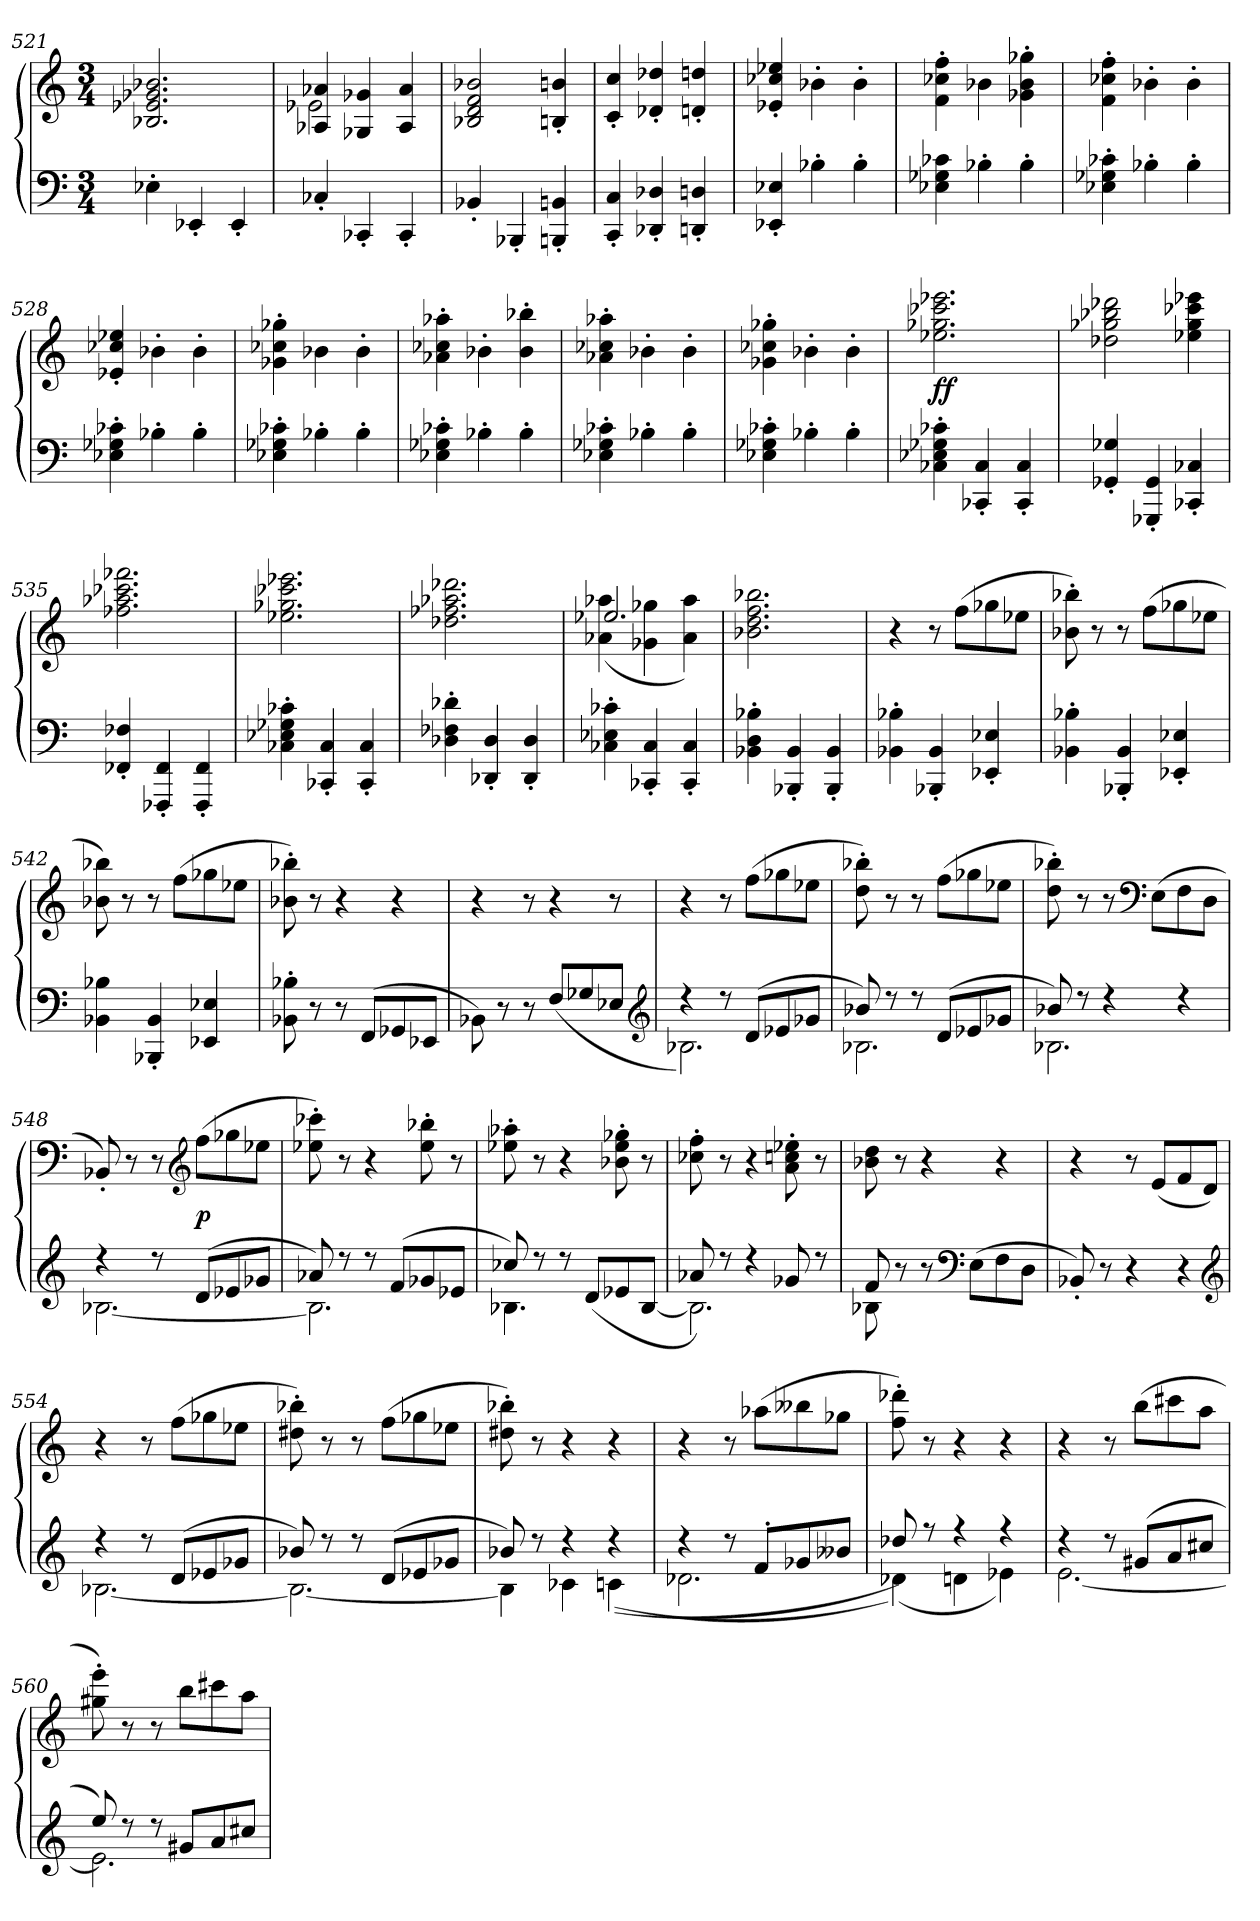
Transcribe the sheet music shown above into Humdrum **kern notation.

**kern	**kern	**dynam
*part1	*part1	*part1
*staff2	*staff1	*staff1/2
*clefF4	*clefG2	*
*k[]	*k[]	*
*M3/4	*M3/4	*
=521	=521	=521
4E-X'\	2.B-X/ 2.e-X/ 2.g-X/ 2.b-X/	.
4EE-X'/	.	.
4EE-'/	.	.
=522	=522	=522
*	*^	*
4C-X'/	4A-X/ 4a-X/	2e-X\	.
4CC-X'/	4G-X/ 4g-X/	.	.
4CC-'/	4A-/ 4a-/	4ryy	.
*	*v	*v	*
=523	=523	=523
4BB-X'/	2B-X/ 2d/ 2f/ 2b-X/	.
4BBB-X'/	.	.
4BBBn'/ 4BBn'/	4Bn'/ 4bn'/	.
=524	=524	=524
4CC'/ 4C'/	4c'/ 4cc'/	.
4DD-X'/ 4D-X'/	4d-X'/ 4dd-X'/	.
4DDn'/ 4Dn'/	4dn'/ 4ddn'/	.
=525	=525	=525
4EE-X'/ 4E-X'/	4e-X'/ 4cc-X'/ 4ee-X'/	.
4B-X'\	4b-X'\	.
4B-'\	4b-'\	.
=526	=526	=526
4E-X\ 4G-X\ 4c-X\	4f'\ 4cc-X'\ 4ff'\	.
4B-X'\	4b-X\	.
4B-'\	4g-X'\ 4b-'\ 4gg-X'\	.
=527	=527	=527
4E-X'\ 4G-X'\ 4c-X'\	4f'\ 4cc-X'\ 4ff'\	.
4B-X'\	4b-X'\	.
4B-'\	4b-'\	.
=528	=528	=528
4E-X'\ 4G-X'\ 4c-X'\	4e-X'/ 4cc-X'/ 4ee-X'/	.
4B-X'\	4b-X'\	.
4B-'\	4b-'\	.
=529	=529	=529
4E-X'\ 4G-X'\ 4c-X'\	4g-X'\ 4cc-X'\ 4gg-X'\	.
4B-X'\	4b-X\	.
4B-'\	4b-'\	.
=530	=530	=530
4E-X'\ 4G-X'\ 4c-X'\	4a-X'\ 4cc-X'\ 4aa-X'\	.
4B-X'\	4b-X'\	.
4B-'\	4b-'\ 4bb-X'\	.
=531	=531	=531
4E-X'\ 4G-X'\ 4c-X'\	4a-X'\ 4cc-X'\ 4aa-X'\	.
4B-X'\	4b-X'\	.
4B-'\	4b-'\	.
=532	=532	=532
4E-X'\ 4G-X'\ 4c-X'\	4g-X'\ 4cc-X'\ 4gg-X'\	.
4B-X'\	4b-X'\	.
4B-'\	4b-'\	.
=533	=533	=533
4C-X'\ 4E-X'\ 4G-X'\ 4c-X'\	2.ee-X\ 2.gg-X\ 2.ccc-X\ 2.eee-X\	ff
4CC-X'/ 4C-'/	.	.
4CC-'/ 4C-'/	.	.
=534	=534	=534
4GG-X'/ 4G-X'/	2dd-X\ 2gg-X\ 2bb-X\ 2ddd-X\	.
4GGG-X'/ 4GG-'/	.	.
4CC-X'/ 4C-X'/	4ee-X\ 4gg-\ 4ccc-X\ 4eee-X\	.
=535	=535	=535
4FF-X'/ 4F-X'/	2.ff-X\ 2.aa-X\ 2.ccc-X\ 2.fff-X\	.
4FFF-X'/ 4FF-'/	.	.
4FFF-'/ 4FF-'/	.	.
=536	=536	=536
4C-X'\ 4E-X'\ 4G-X'\ 4c-X'\	2.ee-X\ 2.gg-X\ 2.ccc-X\ 2.eee-X\	.
4CC-X'/ 4C-'/	.	.
4CC-'/ 4C-'/	.	.
=537	=537	=537
4D-X'\ 4F-X'\ 4d-X'\	2.dd-X\ 2.ff-X\ 2.aa-X\ 2.ddd-X\	.
4DD-X'/ 4D-'/	.	.
4DD-'/ 4D-'/	.	.
=538	=538	=538
*	*^	*
4C-X'\ 4E-X'\ 4c-X'\	2.ee-X/	(4a-X\ 4aa-X\	.
4CC-X'/ 4C-'/	.	4g-X\ 4gg-X\	.
4CC-'/ 4C-'/	.	4a-\ 4aa-\)	.
*	*v	*v	*
=539	=539	=539
4BB-X'\ 4D'\ 4B-X'\	2.b-X\ 2.dd\ 2.ff\ 2.bb-X\	.
4BBB-X'/ 4BB-'/	.	.
4BBB-'/ 4BB-'/	.	.
=540	=540	=540
4BB-X'\ 4B-X'\	4r	.
4BBB-X'/ 4BB-'/	8r	.
.	(8ff\L	.
4EE-X'/ 4E-X'/	8gg-X\	.
.	8ee-X\J	.
=541	=541	=541
4BB-X'\ 4B-X'\	8b-X'\ 8bb-X'\)	.
.	8r	.
4BBB-X'/ 4BB-'/	8r	.
.	(8ff\L	.
4EE-X'/ 4E-X'/	8gg-X\	.
.	8ee-X\J	.
=542	=542	=542
4BB-X\ 4B-X\	8b-X\ 8bb-X\)	.
.	8r	.
4BBB-X'/ 4BB-'/	8r	.
.	(8ff\L	.
4EE-X/ 4E-X/	8gg-X\	.
.	8ee-X\J	.
=543	=543	=543
8BB-X'\ 8B-X'\	8b-X'\ 8bb-X'\)	.
8r	8r	.
8r	4r	.
(8FF/L	.	.
8GG-X/	4r	.
8EE-X/J	.	.
=544	=544	=544
8BB-X\)	4r	.
8r	.	.
8r	8r	.
(8F/L	4r	.
8G-X/	.	.
8E-X/J	8r	.
*clefG2	*	*
=545	=545	=545
*^	*	*
4r	2.B-X\)	4r	.
8r	.	8r	.
(8d/L	.	(8ff\L	.
8e-X/	.	8gg-X\	.
8g-X/J	.	8ee-X\J	.
=546	=546	=546	=546
8b-X/)	2.B-X\	8dd'\ 8bb-X'\)	.
8r	.	8r	.
8r	.	8r	.
(8d/L	.	(8ff\L	.
8e-X/	.	8gg-X\	.
8g-X/J	.	8ee-X\J	.
=547	=547	=547	=547
8b-X/)	2.B-X\	8dd'\ 8bb-X'\)	.
8r	.	8r	.
4r	.	8r	.
*	*	*clefF4	*
.	.	(8E\L	.
4r	.	8F\	.
.	.	8D\J	.
=548	=548	=548	=548
4r	[2.B-X\	8BB-X'/)	.
.	.	8r	.
8r	.	8r	.
*	*	*clefG2	*
(8d/L	.	(8ff\L	p
8e-X/	.	8gg-X\	.
8g-X/J	.	8ee-X\J	.
=549	=549	=549	=549
8a-X/)	2.B-\]	8ee-X'\ 8ccc-X'\)	.
8r	.	8r	.
8r	.	4r	.
(8f/L	.	.	.
8g-X/	.	8ee-'\ 8bb-X'\	.
8e-X/J	.	8r	.
=550	=550	=550	=550
8cc-X/)	4.B-X\	8ee-X'\ 8aa-X'\	.
8r	.	8r	.
8r	.	4r	.
(8d/L	4.ryy	.	.
8e-X/	.	8b-X'\ 8ee-'\ 8gg-X'\	.
[8B-/J	.	8r	.
=551	=551	=551	=551
8a-X/)	2.B-\]	8cc-X'\ 8ff'\	.
8r	.	8r	.
4r	.	4r	.
8g-X/	.	8a'\ 8ccn'\ 8ee-X'\	.
8r	.	8r	.
=552	=552	=552	=552
8f/	8B-X\	8b-X\ 8dd\	.
8r	2ryy	8r	.
8r	.	4r	.
*clefF4	*	*	*
(8E\L	.	.	.
8F\	.	4r	.
8D\J	8ryy	.	.
*v	*v	*	*
=553	=553	=553
8BB-X'/)	4r	.
8r	.	.
4r	8r	.
.	(8e/L	.
4r	8f/	.
.	8d/J)	.
*clefG2	*	*
=554	=554	=554
*^	*	*
4r	[2.B-X\	4r	.
8r	.	8r	.
(8d/L	.	(8ff\L	.
8e-X/	.	8gg-X\	.
8g-X/J	.	8ee-X\J	.
=555	=555	=555	=555
8b-X/)	2.B-\_	8dd#X'\ 8bb-X'\)	.
8r	.	8r	.
8r	.	8r	.
(8d/L	.	(8ff\L	.
8e-X/	.	8gg-X\	.
8g-X/J	.	8ee-X\J	.
=556	=556	=556	=556
8b-X/)	4B-\]	8dd#X'\ 8bb-X'\)	.
8r	.	8r	.
4r	4c-X\	4r	.
4r	((4cn\	4r	.
=557	=557	=557	=557
4r	2.d-X\	4r	.
8r	.	8r	.
8f'/L	.	(8aa-X\L	.
8g-X/	.	8bb--X\	.
8b--X/J	.	8gg-X\J	.
=558	=558	=558	=558
8dd-X/)	(4d-X\)	8ff'\ 8ddd-X'\)	.
8r	.	8r	.
4r	4dn\	4r	.
4r	4e-X\)	4r	.
=559	=559	=559	=559
4r	[2.e\	4r	.
8r	.	8r	.
(8g#X/L	.	(8bb\L	.
8a/	.	8ccc#X\	.
8cc#X/J	.	8aa\J	.
=560	=560	=560	=560
8ee/)	2.e\]	8gg#X'\ 8eee'\)	.
8r	.	8r	.
8r	.	8r	.
8g#X/L	.	8bb\L	.
8a/	.	8ccc#X\	.
8cc#X/J	.	8aa\J	.
*v	*v	*	*
=	=	=
*-	*-	*-
